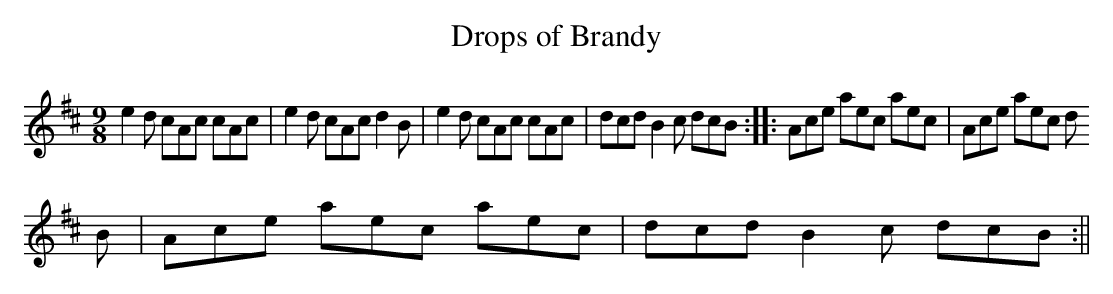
X:1
T:Drops of Brandy
M:9/8
L:1/8
K:D major
e2d cAc cAc|e2d cAc d2B|e2d cAc cAc|dcd B2c dcB:||:Ace aec aec|Ace aec d
2B|Ace aec aec|dcd B2 c dcB:||
